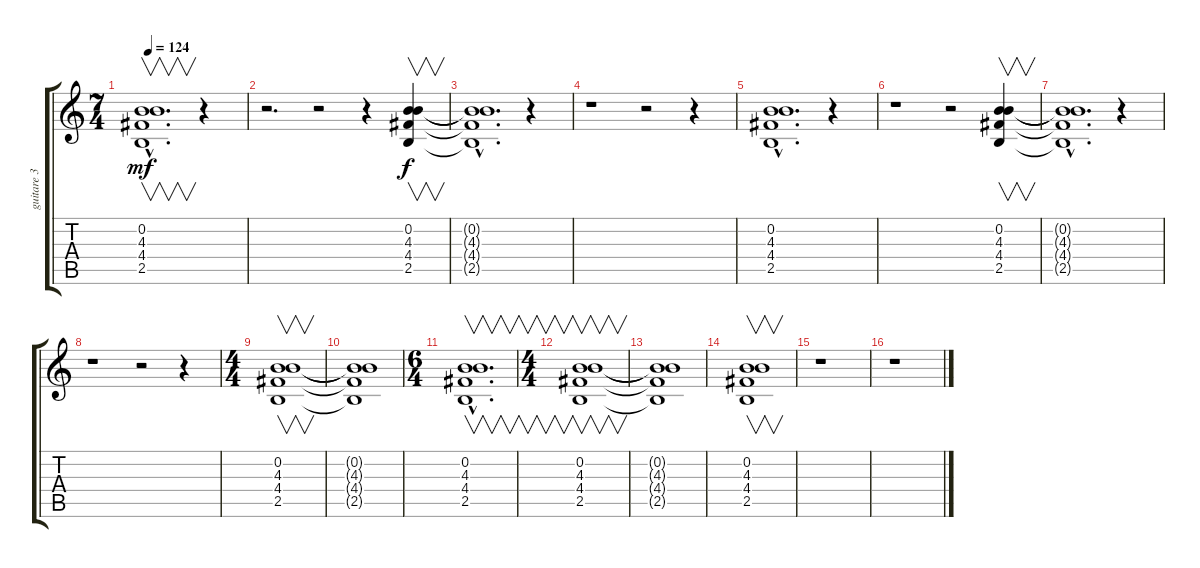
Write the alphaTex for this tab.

\track ("guitare 3" "guitare 3") {instrument acousticguitarnylon}
\staff {score tabs}
\tuning (E4 B3 G3 D3 A2 E2) {hide}
\ts (7 4)
\tempo 124
\clef g2
\ks c
(0.2{hac} 4.3{hac} 4.4{hac} 2.5{hac}).1{v d dy mf} r.4 |
r.2{d} r.2 r.4 (0.2 4.3 4.4 2.5).4{v dy f} |
(0.2{hac t} 4.3{hac t} 4.4{hac t} 2.5{hac t}).1{d} r.4 |
r.1 r.2 r.4 |
(0.2{hac} 4.3{hac} 4.4{hac} 2.5{hac}).1{d} r.4 |
r.1 r.2 (0.2 4.3 4.4 2.5).4{v} |
(0.2{hac t} 4.3{hac t} 4.4{hac t} 2.5{hac t}).1{d} r.4 |
r.1 r.2 r.4 |
\ts (4 4)
(0.2 4.3 4.4 2.5).1{v} |
(0.2{t} 4.3{t} 4.4{t} 2.5{t}).1 |
\ts (6 4)
(0.2{hac} 4.3{hac} 4.4{hac} 2.5{hac}).1{v d} |
\ts (4 4)
(0.2 4.3 4.4 2.5).1{v} |
(0.2{t} 4.3{t} 4.4{t} 2.5{t}).1 |
(0.2 4.3 4.4 2.5).1{v} |
r.1 |
r.1
